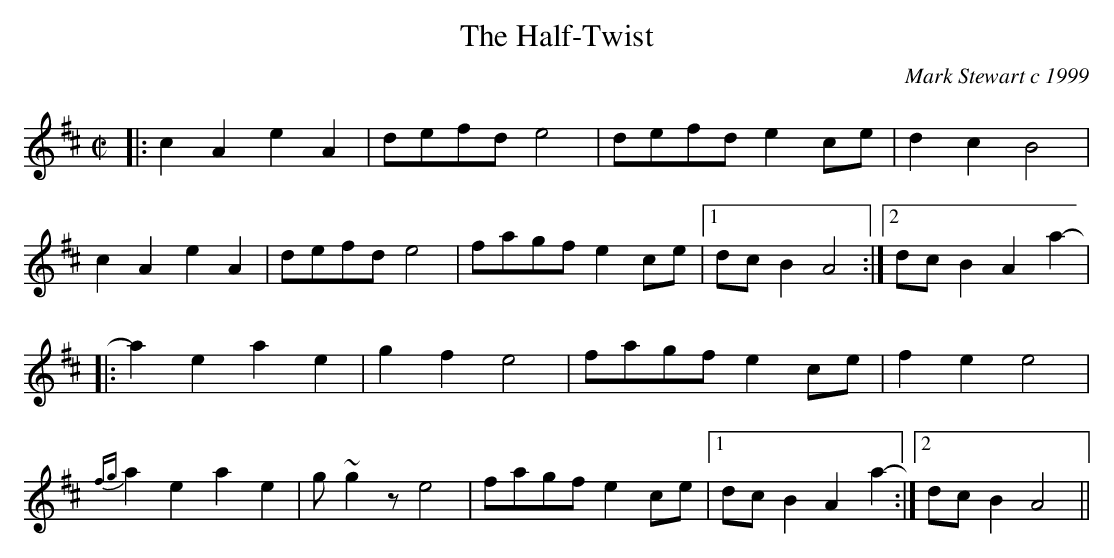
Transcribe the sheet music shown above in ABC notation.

X:1
T:The Half-Twist
M:C|
L:1/8
C:Mark Stewart c 1999
K:Amix
|:c2A2 e2A2|defd e4|defd e2ce|d2c2 B4|
c2A2 e2A2|defd e4|fagf e2ce|1 dcB2 A4:|2 dcB2 A2a2-|
|:a2e2 a2e2|g2f2 e4|fagf e2ce|f2e2 e4|
{fg}a2e2 a2e2|g~g2z e4|fagf e2ce|1 dcB2 A2a2-:|2 dcB2 A4||
